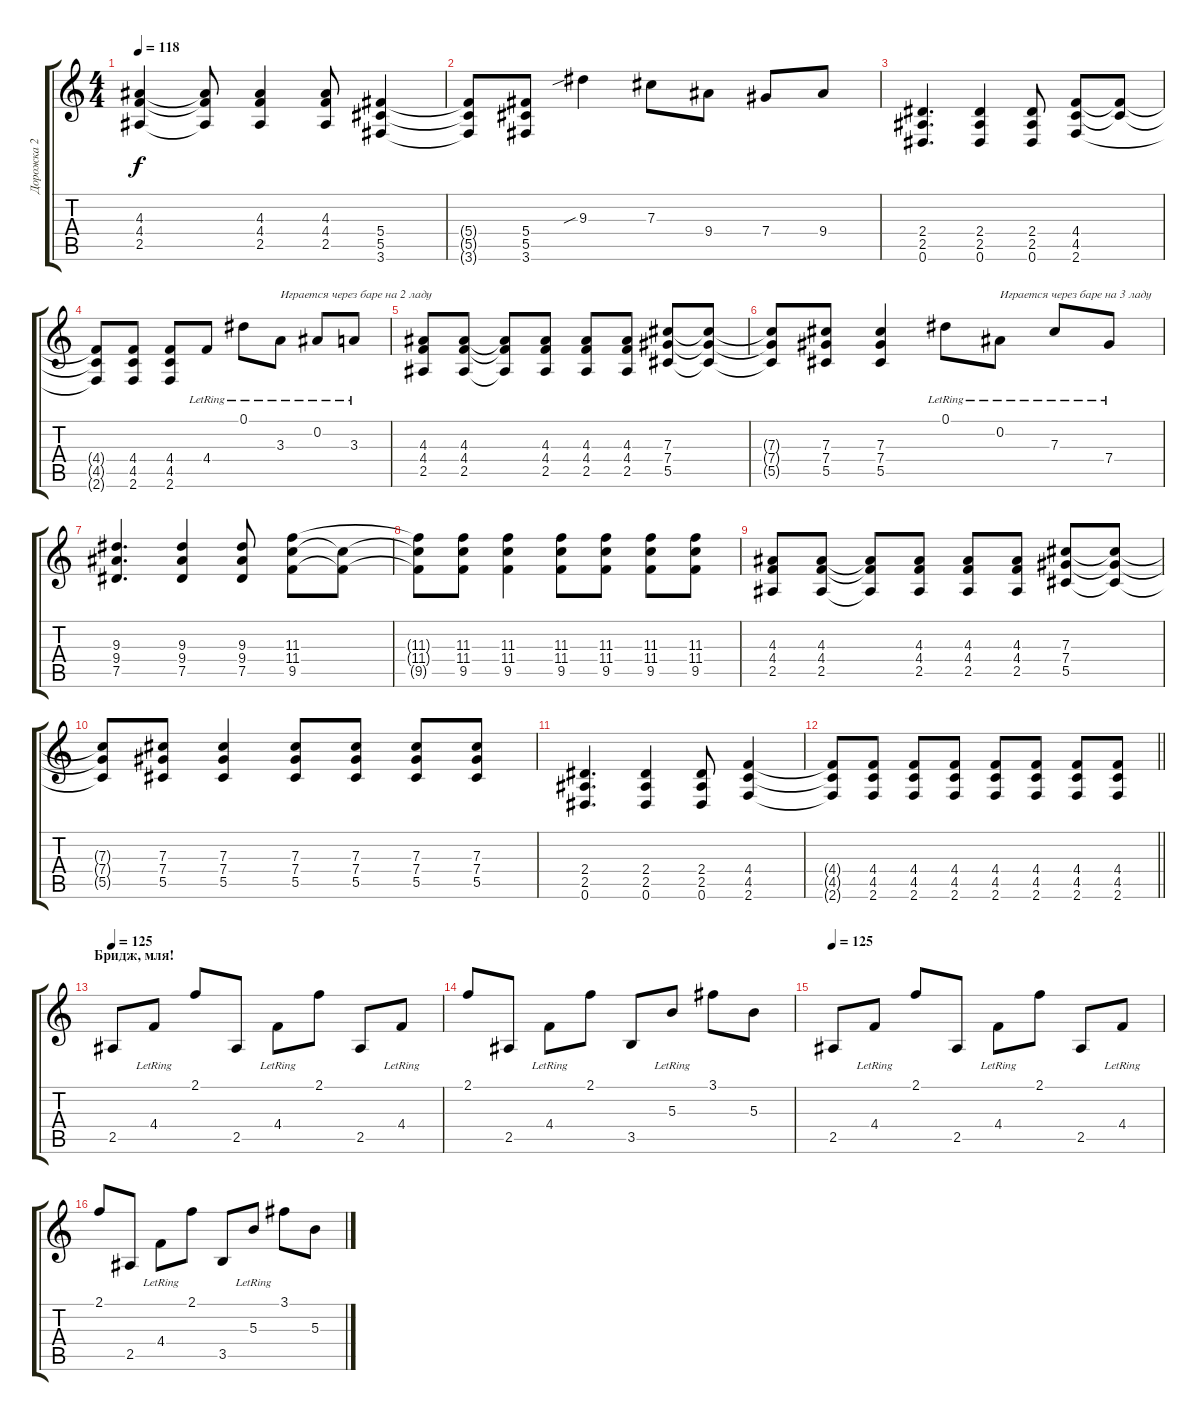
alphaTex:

\track ("Дорожка 2" "Дорожка 2") {instrument electricguitarjazz}
\staff {score tabs}
\tuning (Eb4 Bb3 Gb3 Db3 Ab2 Eb2) {hide}
\ts (4 4)
\tempo 118
\clef g2
\ks c
(4.3 4.4 2.5).4{dy f} (4.3{t} 4.4{t} 2.5{t}).8 (4.3 4.4 2.5).4 (4.3 4.4 2.5).8 (5.4 5.5 3.6).4 |
(5.4{t} 5.5{t} 3.6{t}).8 (5.4 5.5 3.6).8 9.3{sib}.4 7.3.8 9.4.8 7.4.8 9.4.8 |
(2.4 2.5 0.6).4{d} (2.4 2.5 0.6).4 (2.4 2.5 0.6).8 (4.4 4.5 2.6).8 (4.4{t} 4.5{t}).8 |
(4.4{t} 4.5{t} 2.6{t}).8 (4.4 4.5 2.6).8 (4.4 4.5 2.6).8 4.4{lr}.8 0.1{lr}.8 3.3{lr}.8{txt "Играется через баре на 2 ладу"} 0.2{lr}.8 3.3{lr}.8 |
(4.3 4.4 2.5).8 (4.3 4.4 2.5).8 (4.3{t} 4.4{t} 2.5{t}).8 (4.3 4.4 2.5).8 (4.3 4.4 2.5).8 (4.3 4.4 2.5).8 (7.3 7.4 5.5).8 (7.3{t} 7.4{t} 5.5{t}).8 |
(7.3{t} 7.4{t} 5.5{t}).8 (7.3 7.4 5.5).8 (7.3 7.4 5.5).4 0.1{lr}.8 0.2{lr}.8{txt "Играется через баре на 3 ладу"} 7.3{lr}.8 7.4{lr}.8 |
(9.3 9.4 7.5).4{d} (9.3 9.4 7.5).4 (9.3 9.4 7.5).8 (11.3 11.4 9.5).8 (11.4{t} 9.5{t}).8 |
(11.3{t} 11.4{t} 9.5{t}).8 (11.3 11.4 9.5).8 (11.3 11.4 9.5).4 (11.3 11.4 9.5).8 (11.3 11.4 9.5).8 (11.3 11.4 9.5).8 (11.3 11.4 9.5).8 |
(4.3 4.4 2.5).8 (4.3 4.4 2.5).8 (4.3{t} 4.4{t} 2.5{t}).8 (4.3 4.4 2.5).8 (4.3 4.4 2.5).8 (4.3 4.4 2.5).8 (7.3 7.4 5.5).8 (7.3{t} 7.4{t} 5.5{t}).8 |
(7.3{t} 7.4{t} 5.5{t}).8 (7.3 7.4 5.5).8 (7.3 7.4 5.5).4 (7.3 7.4 5.5).8 (7.3 7.4 5.5).8 (7.3 7.4 5.5).8 (7.3 7.4 5.5).8 |
(2.4 2.5 0.6).4{d} (2.4 2.5 0.6).4 (2.4 2.5 0.6).8 (4.4 4.5 2.6).4 |
\barLineRight lightlight
(4.4{t} 4.5{t} 2.6{t}).8 (4.4 4.5 2.6).8 (4.4 4.5 2.6).8 (4.4 4.5 2.6).8 (4.4 4.5 2.6).8 (4.4 4.5 2.6).8 (4.4 4.5 2.6).8 (4.4 4.5 2.6).8 |
\section ("" "Бридж, мля!")
\tempo 125
2.5.8 4.4{lr}.8 2.1.8 2.5.8 4.4{lr}.8 2.1.8 2.5.8 4.4{lr}.8 |
2.1.8 2.5.8 4.4{lr}.8 2.1.8 3.5.8 5.3{lr}.8 3.1.8 5.3.8 |
\tempo 125
2.5.8 4.4{lr}.8 2.1.8 2.5.8 4.4{lr}.8 2.1.8 2.5.8 4.4{lr}.8 |
2.1.8 2.5.8 4.4{lr}.8 2.1.8 3.5.8 5.3{lr}.8 3.1.8 5.3.8
